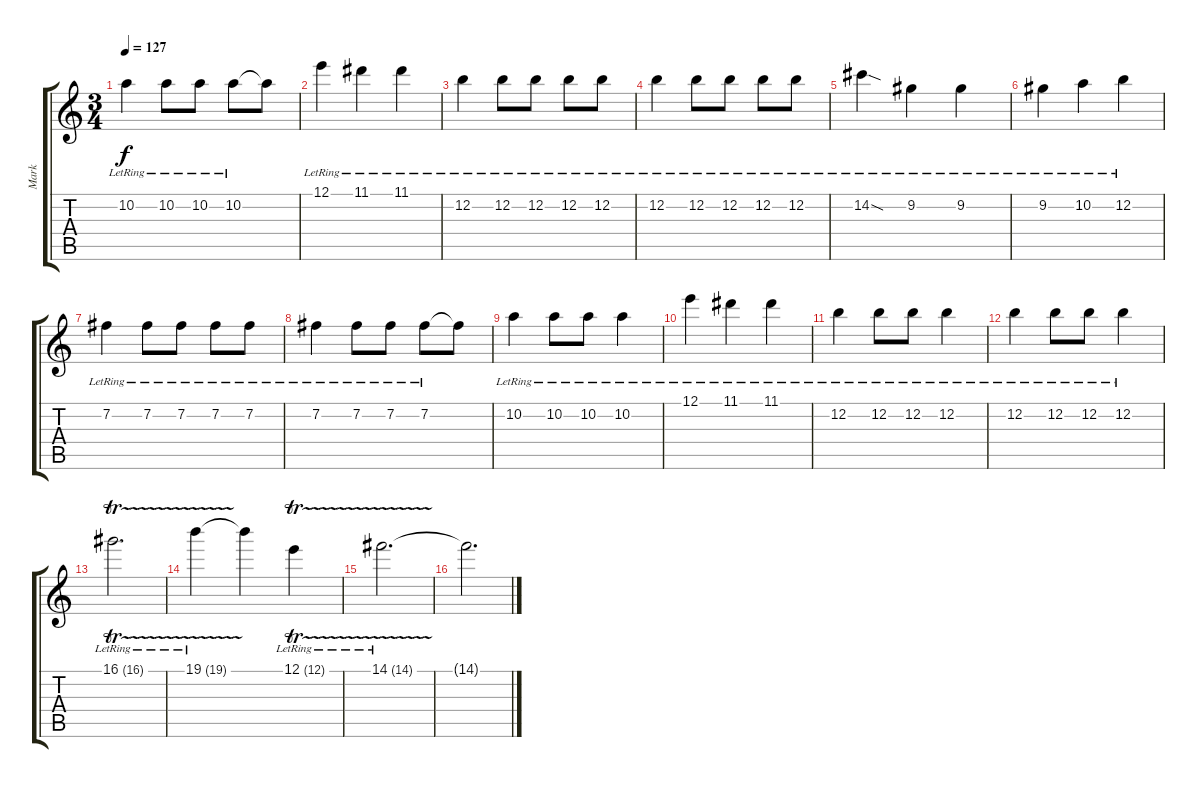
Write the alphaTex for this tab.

\track ("Mark" "Mark") {instrument acousticguitarsteel}
\staff {score tabs}
\tuning (E4 B3 G3 D3 A2 E2) {hide}
\ts (3 4)
\tempo 127
\clef g2
\ks c
10.2{lr}.4{dy f} 10.2{lr}.8 10.2{lr}.8 10.2{lr}.8 10.2{t}.8 |
12.1{lr}.4 11.1{lr}.4 11.1{lr}.4 |
12.2{lr}.4 12.2{lr}.8 12.2{lr}.8 12.2{lr}.8 12.2{lr}.8 |
12.2{lr}.4 12.2{lr}.8 12.2{lr}.8 12.2{lr}.8 12.2{lr}.8 |
14.2{sod lr}.4 9.2{lr}.4 9.2{lr}.4 |
9.2{lr}.4 10.2{lr}.4 12.2{lr}.4 |
7.2{lr}.4 7.2{lr}.8 7.2{lr}.8 7.2{lr}.8 7.2{lr}.8 |
7.2{lr}.4 7.2{lr}.8 7.2{lr}.8 7.2{lr}.8 7.2{t}.8 |
10.2{lr}.4 10.2{lr}.8 10.2{lr}.8 10.2{lr}.4 |
12.1{lr}.4 11.1{lr}.4 11.1{lr}.4 |
12.2{lr}.4 12.2{lr}.8 12.2{lr}.8 12.2{lr}.4 |
12.2{lr}.4 12.2{lr}.8 12.2{lr}.8 12.2{lr}.4 |
16.1{tr (16 32) lr}.2{d} |
19.1{tr (19 32) lr}.4 19.1{t}.4 12.1{tr (12 32) lr}.4 |
14.1{tr (14 32) lr}.2{d} |
14.1{t}.2{d}
